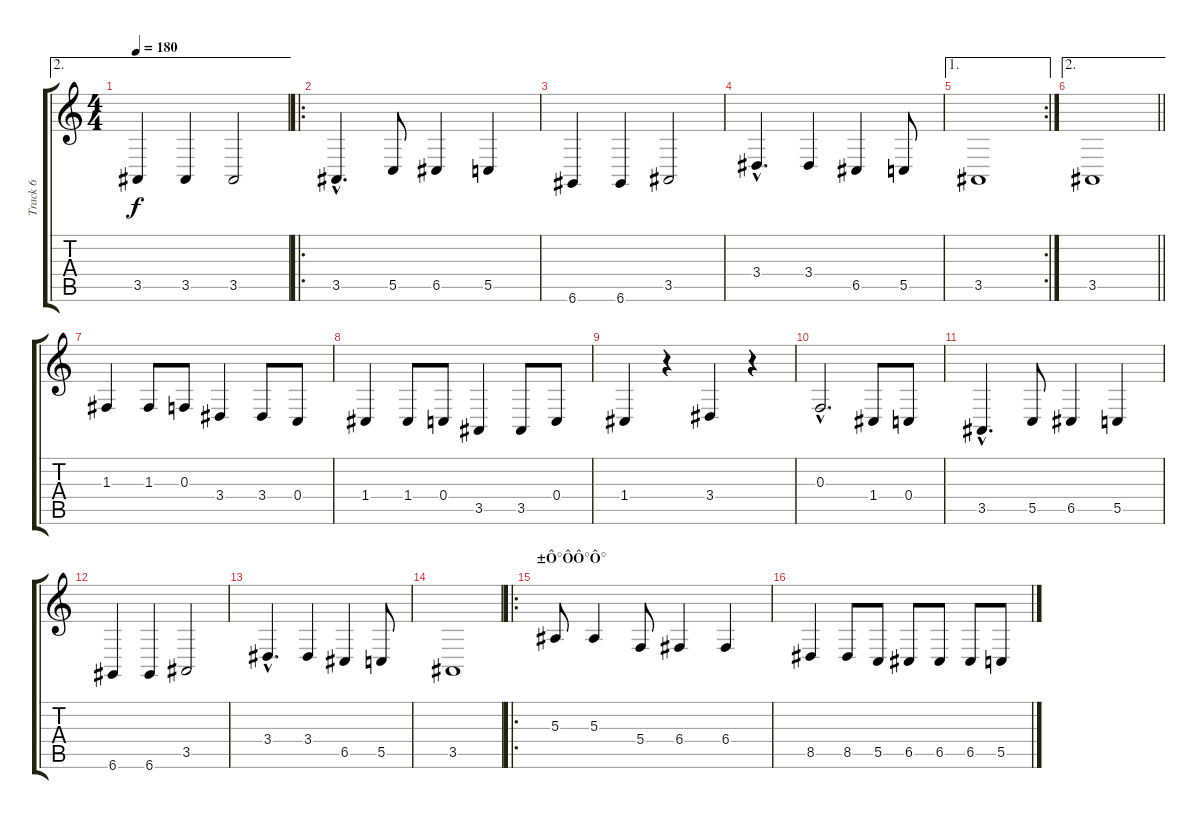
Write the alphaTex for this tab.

\track ("Track 6" "Track 6") {instrument lead6voice}
\staff {score tabs}
\tuning (D4 A3 F3 C3 G2 D2) {hide}
\ae 2
\ts (4 4)
\tempo 180
\clef g2
\ks c
3.5.4{dy f} 3.5.4 3.5.2 |
\ro
3.5{hac}.4{d} 5.5.8 6.5.4 5.5.4 |
6.6.4 6.6.4 3.5.2 |
3.4{hac}.4{d} 3.4.4 6.5.4 5.5.8 |
\ae 1
\rc 2
3.5.1 |
\ae 2
\barLineRight lightlight
3.5.1 |
1.3.4 1.3.8 0.3.8 3.4.4 3.4.8 0.4.8 |
1.4.4 1.4.8 0.4.8 3.5.4 3.5.8 0.4.8 |
1.4.4 r.4 3.4.4 r.4 |
0.3{hac}.2{d} 1.4.8 0.4.8 |
3.5{hac}.4{d} 5.5.8 6.5.4 5.5.4 |
6.6.4 6.6.4 3.5.2 |
3.4{hac}.4{d} 3.4.4 6.5.4 5.5.8 |
3.5.1 |
\ro
\section ("" "±Ô°ÔÔ°Ô°")
5.3.8 5.3.4 5.4.8 6.4.4 6.4.4 |
8.5.4 8.5.8 5.5.8 6.5.8 6.5.8 6.5.8 5.5.8
